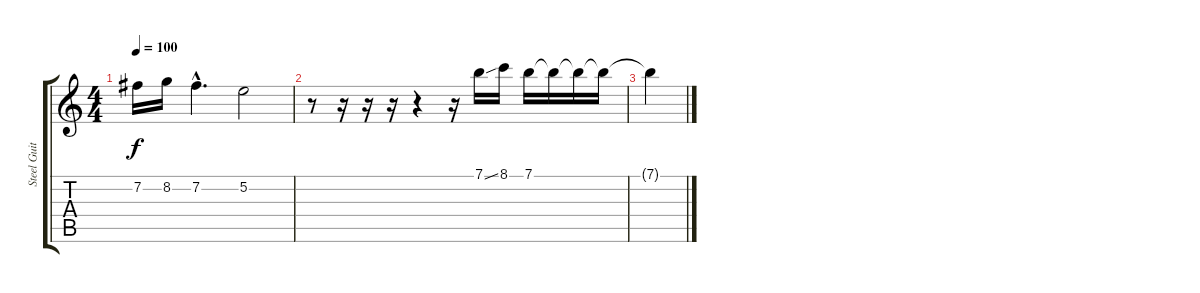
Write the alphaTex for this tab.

\track ("Steel Guitar" "Steel Guit") {instrument acousticguitarsteel}
\staff {score tabs}
\tuning (E4 B3 G3 D3 A2 E2) {hide}
\ts (4 4)
\tempo 100
\clef g2
\ks c
7.2.16{dy f} 8.2.16 7.2{hac}.4{d} 5.2.2 |
r.8{volume 14} r.16 r.16 r.16 r.4 r.16 7.1{ss}.16 8.1.16 7.1.16 7.1{t}.16 7.1{t}.16 7.1{t}.16 |
7.1{t}.4
